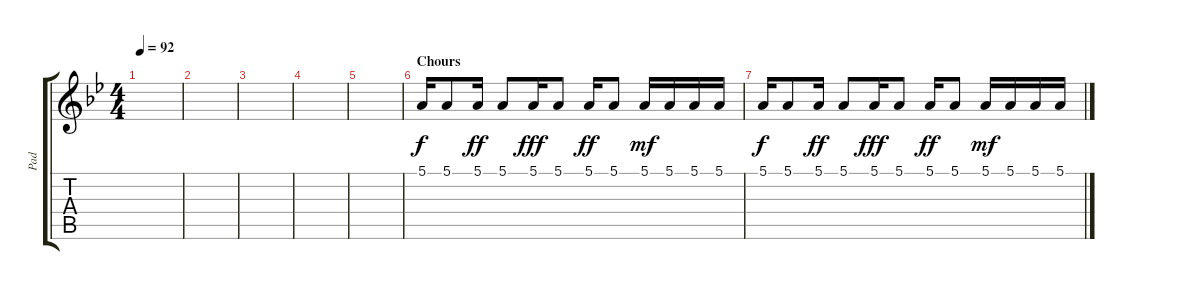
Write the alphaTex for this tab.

\track ("Pad" "Pad") {instrument pad3polysynth}
\staff {score tabs}
\tuning (E4 B3 G3 D3 A2 E2) {hide}
\ts (4 4)
\tempo 92
\clef g2
\ks bb
|
|
|
|
|
\section ("" "Chours")
5.1.16 5.1.8 5.1.16{dy ff} 5.1.8 5.1.16{dy fff} 5.1.8 5.1.16{dy ff} 5.1.8 5.1.16{dy mf} 5.1.16 5.1.16 5.1.16 |
5.1.16{dy f} 5.1.8 5.1.16{dy ff} 5.1.8 5.1.16{dy fff} 5.1.8 5.1.16{dy ff} 5.1.8 5.1.16{dy mf} 5.1.16 5.1.16 5.1.16
